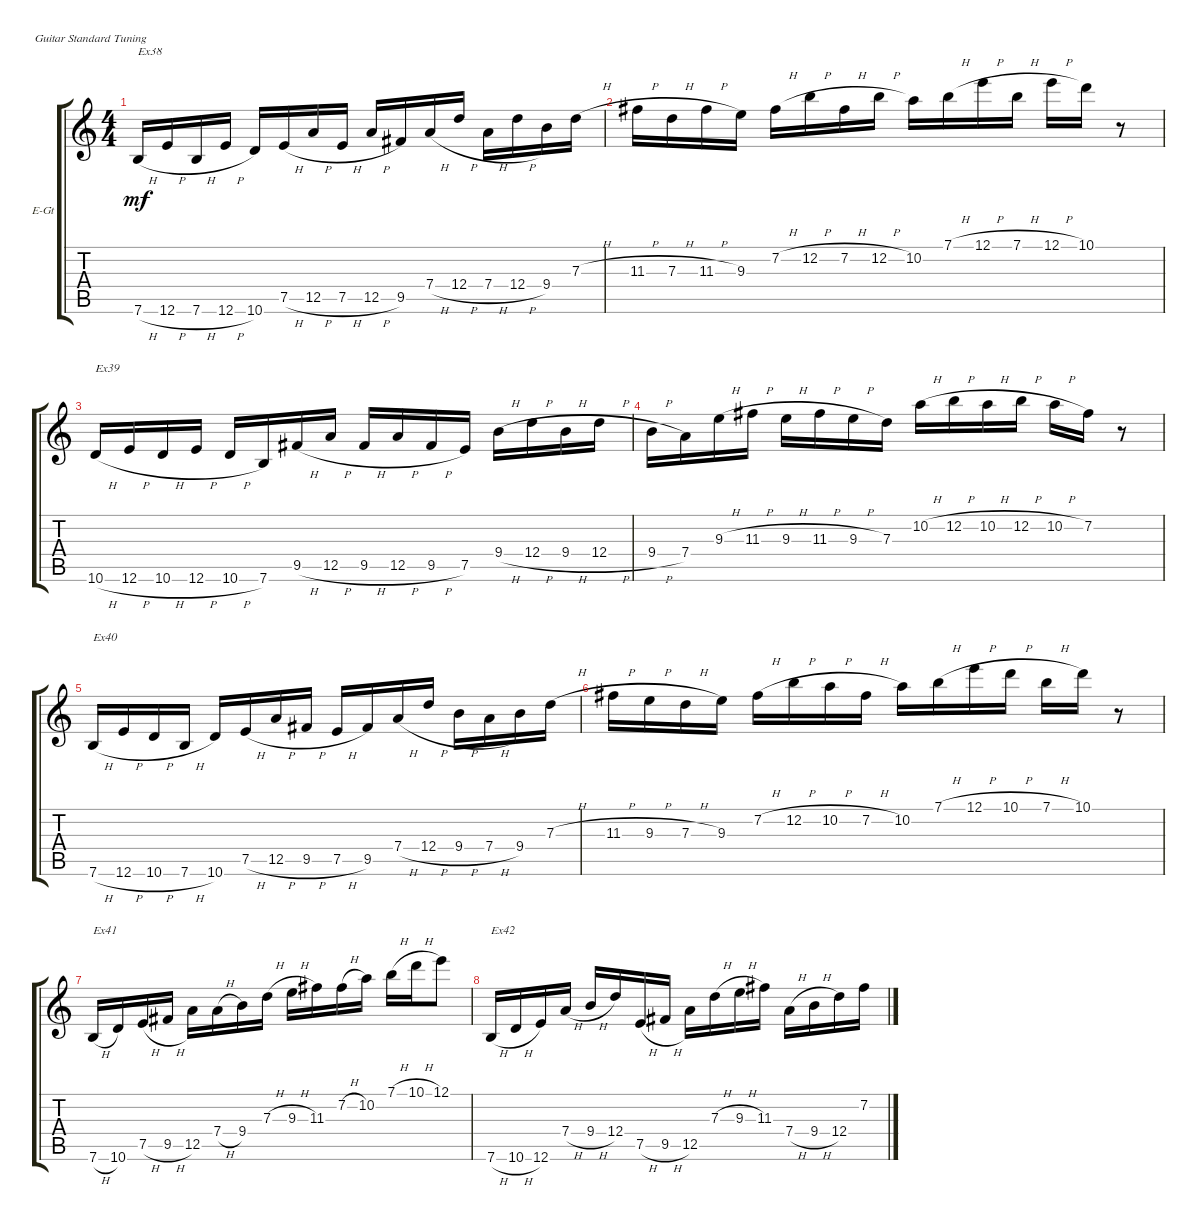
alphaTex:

\defaultSystemsLayout 4
\bracketExtendMode groupsimilarinstruments
\firstSystemTrackNameOrientation horizontal
\otherSystemsTrackNameOrientation horizontal
\track ("Electric Guitar" "E-Gt") {instrument overdrivenguitar}
\staff {score tabs}
\tuning (E4 B3 G3 D3 A2 E2)
\ts (4 4)
\tempo (125 hide)
\clef g2
\ks c
7.6{h}.16{txt "Ex38" dy mf} 12.6{h}.16 7.6{h}.16 12.6{h}.16 10.6.16 7.5{h}.16 12.5{h}.16 7.5{h}.16 12.5{h}.16 9.5.16 7.4{h}.16 12.4{h}.16 7.4{h}.16 12.4{h}.16 9.4.16 7.3{h}.16 |
11.3{h}.16 7.3{h}.16 11.3{h}.16 9.3.16 7.2{h}.16 12.2{h}.16 7.2{h}.16 12.2{h}.16 10.2.16 7.1{h}.16 12.1{h}.16 7.1{h}.16 12.1{h}.16 10.1.16 r.8 |
10.6{h}.16{txt "Ex39"} 12.6{h}.16 10.6{h}.16 12.6{h}.16 10.6{h}.16 7.6.16 9.5{h}.16 12.5{h}.16 9.5{h}.16 12.5{h}.16 9.5{h}.16 7.5.16 9.4{h}.16 12.4{h}.16 9.4{h}.16 12.4{h}.16 |
9.4{h}.16 7.4.16 9.3{h}.16 11.3{h}.16 9.3{h}.16 11.3{h}.16 9.3{h}.16 7.3.16 10.2{h}.16 12.2{h}.16 10.2{h}.16 12.2{h}.16 10.2{h}.16 7.2.16 r.8 |
7.6{h}.16{txt "Ex40"} 12.6{h}.16 10.6{h}.16 7.6{h}.16 10.6.16 7.5{h}.16 12.5{h}.16 9.5{h}.16 7.5{h}.16 9.5.16 7.4{h}.16 12.4{h}.16 9.4{h}.16 7.4{h}.16 9.4.16 7.3{h}.16 |
11.3{h}.16 9.3{h}.16 7.3{h}.16 9.3.16 7.2{h}.16 12.2{h}.16 10.2{h}.16 7.2{h}.16 10.2.16 7.1{h}.16 12.1{h}.16 10.1{h}.16 7.1{h}.16 10.1.16 r.8 |
7.6{h}.16{txt "Ex41"} 10.6.16 7.5{h}.16 9.5{h}.16 12.5.16 7.4{h}.16 9.4.16 7.3{h}.16 9.3{h}.16 11.3.16 7.2{h}.16 10.2.16 7.1{h}.16 10.1{h}.16 12.1.8 |
7.6{h}.16{txt "Ex42"} 10.6{h}.16 12.6.16 7.4{h}.16 9.4{h}.16 12.4.16 7.5{h}.16 9.5{h}.16 12.5.16 7.3{h}.16 9.3{h}.16 11.3.16 7.4{h}.16 9.4{h}.16 12.4.16 7.2{h}.16
